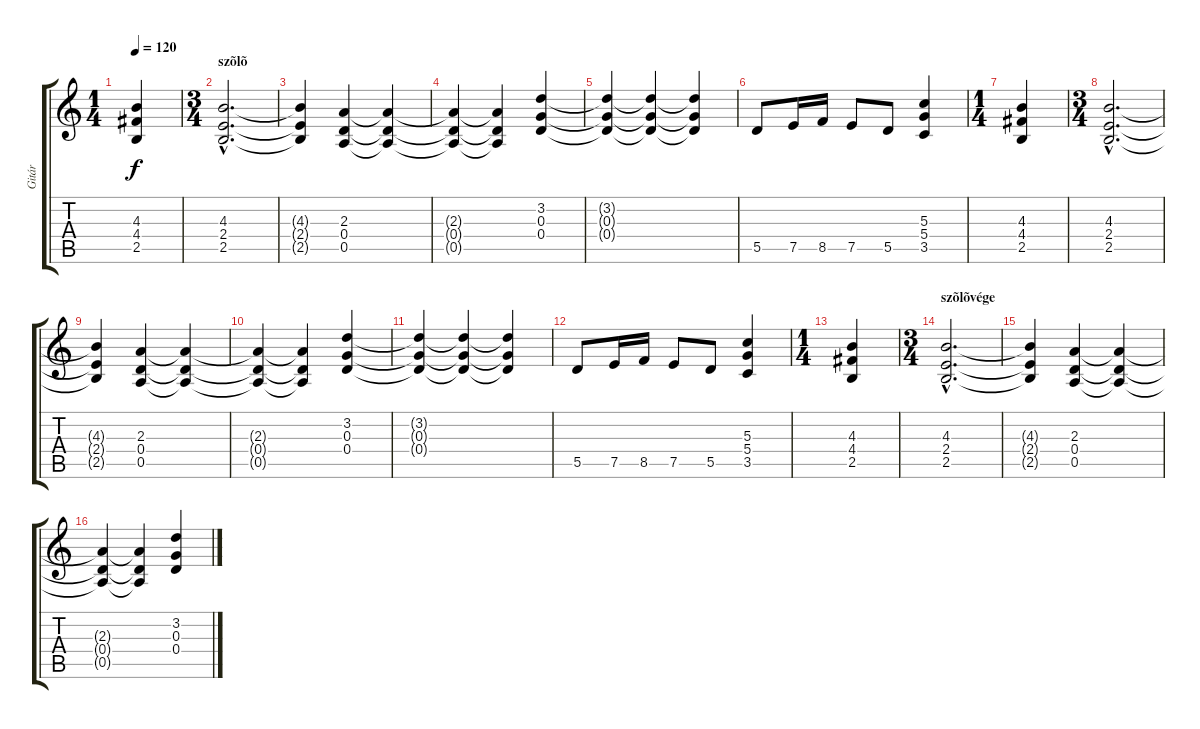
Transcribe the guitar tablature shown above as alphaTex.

\track ("Gitár" "Gitár") {instrument distortionguitar}
\staff {score tabs}
\tuning (E4 B3 G3 D3 A2 E2) {hide}
\ts (1 4)
\tempo 120
\clef g2
\ks c
(4.3 4.4 2.5).4{dy f} |
\ts (3 4)
\section ("" "szõlõ")
(4.3{hac} 2.4{hac} 2.5{hac}).2{d volume 13} |
(4.3{t} 2.4{t} 2.5{t}).4 (2.3 0.4 0.5).4 (2.3{t} 0.4{t} 0.5{t}).4 |
(2.3{t} 0.4{t} 0.5{t}).4 (2.3{t} 0.4{t} 0.5{t}).4 (3.2 0.3 0.4).4 |
(3.2{t} 0.3{t} 0.4{t}).4 (3.2{t} 0.3{t} 0.4{t}).4 (3.2{t} 0.3{t} 0.4{t}).4 |
5.5.8 7.5.16 8.5.16 7.5.8 5.5.8 (5.3 5.4 3.5).4 |
\ts (1 4)
(4.3 4.4 2.5).4 |
\ts (3 4)
(4.3{hac} 2.4{hac} 2.5{hac}).2{d} |
(4.3{t} 2.4{t} 2.5{t}).4 (2.3 0.4 0.5).4 (2.3{t} 0.4{t} 0.5{t}).4 |
(2.3{t} 0.4{t} 0.5{t}).4 (2.3{t} 0.4{t} 0.5{t}).4 (3.2 0.3 0.4).4 |
(3.2{t} 0.3{t} 0.4{t}).4 (3.2{t} 0.3{t} 0.4{t}).4 (3.2{t} 0.3{t} 0.4{t}).4 |
5.5.8 7.5.16 8.5.16 7.5.8 5.5.8 (5.3 5.4 3.5).4 |
\ts (1 4)
(4.3 4.4 2.5).4 |
\ts (3 4)
\section ("" "szõlõvége")
(4.3{hac} 2.4{hac} 2.5{hac}).2{d volume 15 balance 13} |
(4.3{t} 2.4{t} 2.5{t}).4 (2.3 0.4 0.5).4 (2.3{t} 0.4{t} 0.5{t}).4 |
(2.3{t} 0.4{t} 0.5{t}).4 (2.3{t} 0.4{t} 0.5{t}).4 (3.2 0.3 0.4).4
